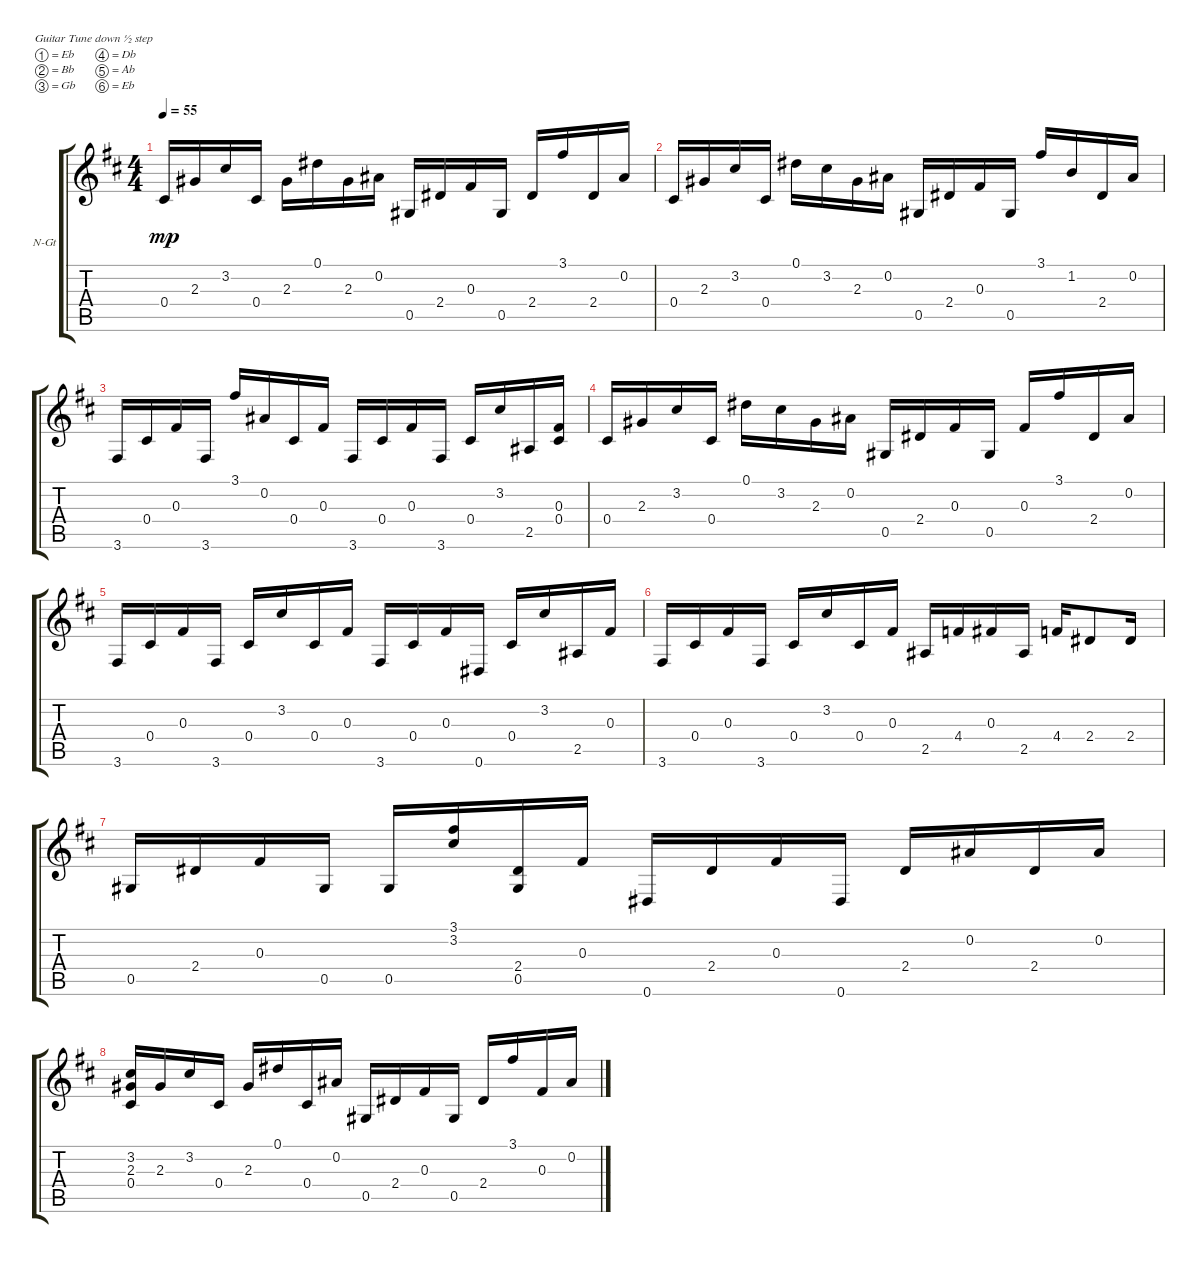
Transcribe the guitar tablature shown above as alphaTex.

\defaultSystemsLayout 4
\bracketExtendMode groupsimilarinstruments
\firstSystemTrackNameOrientation horizontal
\otherSystemsTrackNameOrientation horizontal
\track ("Nylon Guitar" "N-Gt") {instrument acousticguitarnylon}
\staff {score tabs}
\tuning (Eb4 Bb3 Gb3 Db3 Ab2 Eb2)
\ts (4 4)
\tempo 55
\clef g2
\ks d
0.4.16{dy mp} 2.3.16 3.2.16 0.4.16 2.3.16 0.1.16 2.3.16 0.2.16 0.5.16 2.4.16 0.3.16 0.5.16 2.4.16 3.1.16 2.4.16 0.2.16 |
0.4.16 2.3.16 3.2.16 0.4.16 0.1.16 3.2.16 2.3.16 0.2.16 0.5.16 2.4.16 0.3.16 0.5.16 3.1.16 1.2.16 2.4.16 0.2.16 |
3.6.16 0.4.16 0.3.16 3.6.16 3.1.16 0.2.16 0.4.16 0.3.16 3.6.16 0.4.16 0.3.16 3.6.16 0.4.16 3.2.16 2.5.16 (0.4 0.3).16 |
0.4.16 2.3.16 3.2.16 0.4.16 0.1.16 3.2.16 2.3.16 0.2.16 0.5.16 2.4.16 0.3.16 0.5.16 0.3.16 3.1.16 2.4.16 0.2.16 |
3.6.16 0.4.16 0.3.16 3.6.16 0.4.16 3.2.16 0.4.16 0.3.16 3.6.16 0.4.16 0.3.16 0.6.16 0.4.16 3.2.16 2.5.16 0.3.16 |
3.6.16 0.4.16 0.3.16 3.6.16 0.4.16 3.2.16 0.4.16 0.3.16 2.5.16 4.4.16 0.3.16 2.5.16 4.4.16 2.4.8 2.4.16 |
0.5.16 2.4.16 0.3.16 0.5.16 0.5.16 (3.1 3.2).16 (0.5 2.4).16 0.3.16 0.6.16 2.4.16 0.3.16 0.6.16 2.4.16 0.2.16 2.4.16 0.2.16 |
(0.4 2.3 3.2).16 2.3.16 3.2.16 0.4.16 2.3.16 0.1.16 0.4.16 0.2.16 0.5.16 2.4.16 0.3.16 0.5.16 2.4.16 3.1.16 0.3.16 0.2.16
